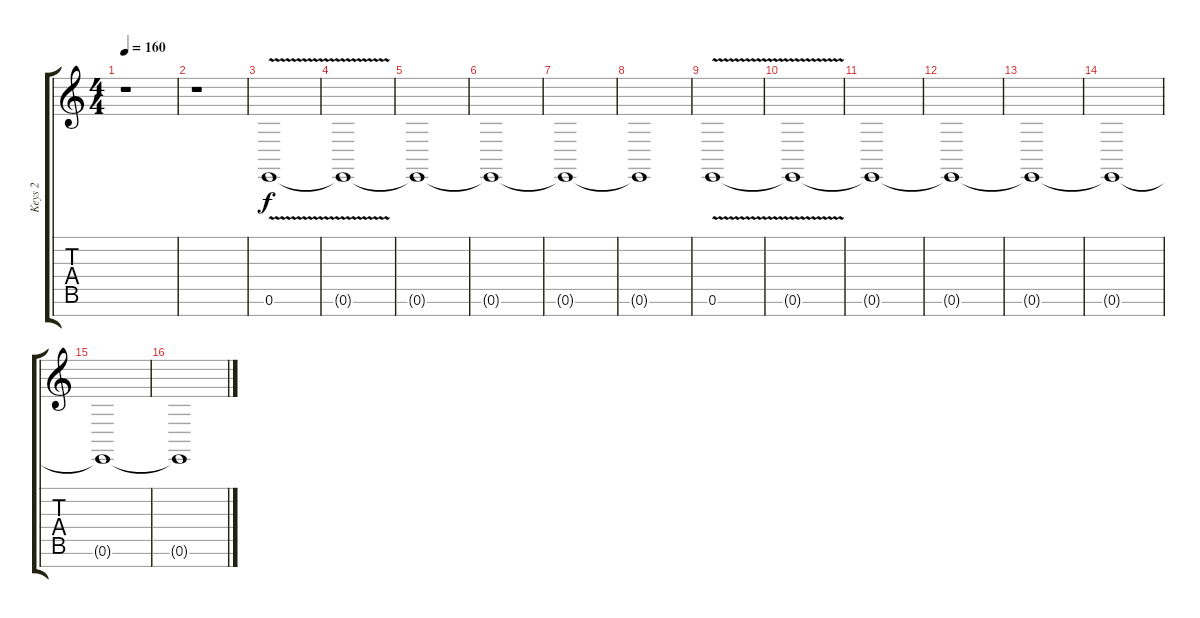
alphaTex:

\track ("Keys 2" "Keys 2") {instrument electricgrandpiano}
\staff {score tabs}
\tuning (E4 B3 G3 D3 A2 E2 B1) {hide}
\ts (4 4)
\tempo 160
\clef g2
\ks c
r.1{dy f} |
r.1 |
0.6{v}.1{instrument contrabass} |
0.6{t}.1 |
0.6{t}.1 |
0.6{t}.1 |
0.6{t}.1 |
0.6{t}.1 |
0.6{v}.1 |
0.6{t}.1 |
0.6{t}.1 |
0.6{t}.1 |
0.6{t}.1 |
0.6{t}.1 |
0.6{t}.1 |
0.6{t}.1
